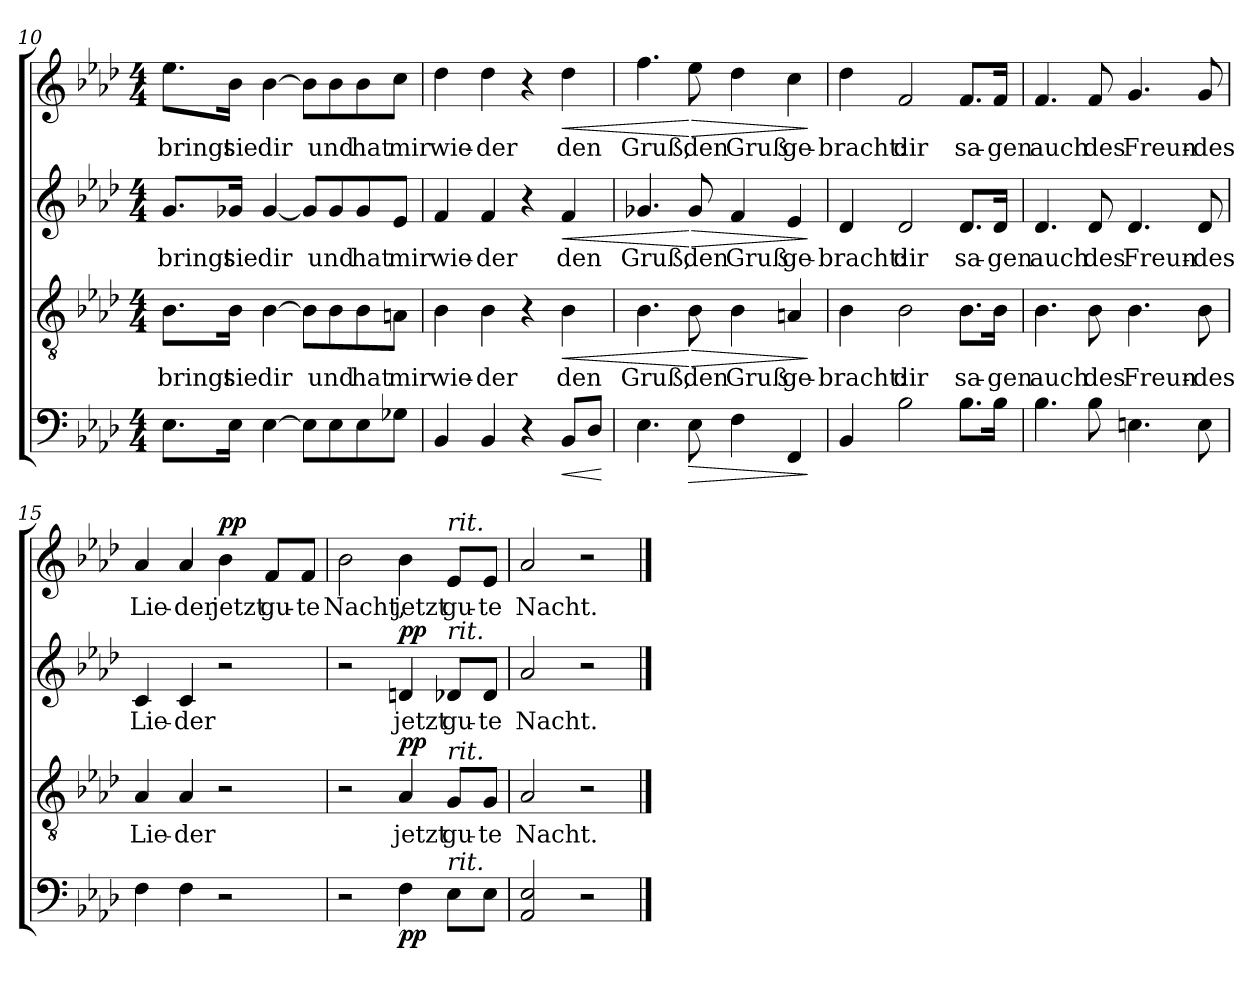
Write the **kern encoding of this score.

**kern	**dynam	**kern	**text	**dynam	**kern	**text	**dynam	**kern	**text	**dynam
*part4	*part4	*part3	*part3	*part3	*part2	*part2	*part2	*part1	*part1	*part1
*staff4	*staff4	*staff3	*staff3	*staff3	*staff2	*staff2	*staff2	*staff1	*staff1	*staff1
*clefF4	*	*clefGv2	*	*	*clefG2	*	*	*clefG2	*	*
*k[b-e-a-d-]	*	*k[b-e-a-d-]	*	*	*k[b-e-a-d-]	*	*	*k[b-e-a-d-]	*	*
*A-:	*	*A-:	*	*	*A-:	*	*	*A-:	*	*
*M4/4	*	*M4/4	*	*	*M4/4	*	*	*M4/4	*	*
=10	=10	=10	=10	=10	=10	=10	=10	=10	=10	=10
!	!	!	!LO:LY:b	!	!	!LO:LY:b	!	!	!LO:LY:b	!
8.E-\L	.	8.B-\L	bringt	.	8.g/L	bringt	.	8.ee-\L	bringt	.
!	!	!	!LO:LY:b	!	!	!LO:LY:b	!	!	!LO:LY:b	!
16E-\Jk	.	16B-\Jk	sie	.	16g-X/Jk	sie	.	16b-\Jk	sie	.
!	!	!	!LO:LY:b	!	!	!LO:LY:b	!	!	!LO:LY:b	!
[4E-\	.	[4B-\	dir	.	[4g-/	dir	.	[4b-\	dir	.
8E-\L]	.	8B-\L]	.	.	8g-/L]	.	.	8b-\L]	.	.
!	!	!	!LO:LY:b	!	!	!LO:LY:b	!	!	!LO:LY:b	!
8E-\	.	8B-\	und	.	8g-/	und	.	8b-\	und	.
!	!	!	!LO:LY:b	!	!	!LO:LY:b	!	!	!LO:LY:b	!
8E-\	.	8B-\	hat	.	8g-/	hat	.	8b-\	hat	.
!	!	!	!LO:LY:b	!	!	!LO:LY:b	!	!	!LO:LY:b	!
8G-X\J	.	8An\J	mir	.	8e-/J	mir	.	8cc\J	mir	.
=11	=11	=11	=11	=11	=11	=11	=11	=11	=11	=11
!	!	!	!LO:LY:b	!	!	!LO:LY:b	!	!	!LO:LY:b	!
4BB-/	.	4B-\	wie-	.	4f/	wie-	.	4dd-\	wie-	.
!	!	!	!LO:LY:b	!	!	!LO:LY:b	!	!	!LO:LY:b	!
4BB-/	.	4B-\	-der	.	4f/	-der	.	4dd-\	-der	.
4r	.	4r	.	.	4r	.	.	4r	.	.
!	!LO:HP:b	!	!LO:LY:b	!LO:HP:b	!	!LO:LY:b	!LO:HP:b	!	!LO:LY:b	!LO:HP:b
8BB-/L	<	4B-\	den	<	4f/	den	<	4dd-\	den	<
8D-/J	.	.	.	.	.	.	.	.	.	.
.	[	.	.	.	.	.	.	.	.	.
=12	=12	=12	=12	=12	=12	=12	=12	=12	=12	=12
!	!	!	!LO:LY:b	!	!	!LO:LY:b	!	!	!LO:LY:b	!
4.E-\	.	4.B-\	Gruß,	.	4.g-X/	Gruß,	.	4.ff\	Gruß,	.
!	!LO:HP:b	!	!LO:LY:b	!LO:HP:n=1:b	!	!LO:LY:b	!LO:HP:n=1:b	!	!LO:LY:b	!LO:HP:n=1:b
8E-\	>	8B-\	den	[ >	8g-/	den	[ >	8ee-\	den	[ >
!	!	!	!LO:LY:b	!	!	!LO:LY:b	!	!	!LO:LY:b	!
4F\	.	4B-\	Gruß	.	4f/	Gruß	.	4dd-\	Gruß	.
!	!	!	!LO:LY:b	!	!	!LO:LY:b	!	!	!LO:LY:b	!
4FF/	.	4An/	ge-	.	4e-/	ge-	.	4cc\	ge-	.
.	]	.	.	]	.	.	]	.	.	]
!!LO:PB:g=z
=13	=13	=13	=13	=13	=13	=13	=13	=13	=13	=13
!	!	!	!LO:LY:b	!	!	!LO:LY:b	!	!	!LO:LY:b	!
4BB-/	.	4B-\	-bracht:	.	4d-/	-bracht:	.	4dd-\	-bracht:	.
!	!	!	!LO:LY:b	!	!	!LO:LY:b	!	!	!LO:LY:b	!
2B-\	.	2B-\	dir	.	2d-/	dir	.	2f/	dir	.
!	!	!	!LO:LY:b	!	!	!LO:LY:b	!	!	!LO:LY:b	!
8.B-\L	.	8.B-\L	sa-	.	8.d-/L	sa-	.	8.f/L	sa-	.
!	!	!	!LO:LY:b	!	!	!LO:LY:b	!	!	!LO:LY:b	!
16B-\Jk	.	16B-\Jk	-gen	.	16d-/Jk	-gen	.	16f/Jk	-gen	.
=14	=14	=14	=14	=14	=14	=14	=14	=14	=14	=14
!	!	!	!LO:LY:b	!	!	!LO:LY:b	!	!	!LO:LY:b	!
4.B-\	.	4.B-\	auch	.	4.d-/	auch	.	4.f/	auch	.
!	!	!	!LO:LY:b	!	!	!LO:LY:b	!	!	!LO:LY:b	!
8B-\	.	8B-\	des	.	8d-/	des	.	8f/	des	.
!	!	!	!LO:LY:b	!	!	!LO:LY:b	!	!	!LO:LY:b	!
4.En\	.	4.B-\	Freun-	.	4.d-/	Freun-	.	4.g/	Freun-	.
!	!	!	!LO:LY:b	!	!	!LO:LY:b	!	!	!LO:LY:b	!
8E\	.	8B-\	-des	.	8d-/	-des	.	8g/	-des	.
=15	=15	=15	=15	=15	=15	=15	=15	=15	=15	=15
!	!	!	!LO:LY:b	!	!	!LO:LY:b	!	!	!LO:LY:b	!
4F\	.	4A-/	Lie-	.	4c/	Lie-	.	4a-/	Lie-	.
!	!	!	!LO:LY:b	!	!	!LO:LY:b	!	!	!LO:LY:b	!
4F\	.	4A-/	-der	.	4c/	-der	.	4a-/	-der	.
!	!	!	!	!	!	!	!	!	!LO:LY:b	!LO:DY:b
2r	.	2r	.	.	2r	.	.	4b-\	jetzt	pp
!	!	!	!	!	!	!	!	!	!LO:LY:b	!
.	.	.	.	.	.	.	.	8f/L	gu-	.
!	!	!	!	!	!	!	!	!	!LO:LY:b	!
.	.	.	.	.	.	.	.	8f/J	-te	.
=16	=16	=16	=16	=16	=16	=16	=16	=16	=16	=16
!	!	!	!	!	!	!	!	!	!LO:LY:b	!
2r	.	2r	.	.	2r	.	.	2b-\	Nacht,	.
!	!LO:DY:b	!	!LO:LY:b	!LO:DY:b	!	!LO:LY:b	!LO:DY:b	!	!LO:LY:b	!
4F\	pp	4A-/	jetzt	pp	4dn/	jetzt	pp	4b-\	jetzt	.
!	!	!	!	!	!	!	!	!LO:TX:a:i:t=rit.	!	!
!	!	!	!	!	!LO:TX:a:i:t=rit.	!	!	!	!	!
!	!	!LO:TX:a:i:t=rit.	!	!	!	!	!	!	!	!
!LO:TX:a:i:t=rit.	!	!	!	!	!	!	!	!	!	!
!	!	!	!LO:LY:b	!	!	!LO:LY:b	!	!	!LO:LY:b	!
8E-\L	.	8G/L	gu-	.	8d-X/L	gu-	.	8e-/L	gu-	.
!	!	!	!LO:LY:b	!	!	!LO:LY:b	!	!	!LO:LY:b	!
8E-\J	.	8G/J	-te	.	8d-/J	-te	.	8e-/J	-te	.
=17	=17	=17	=17	=17	=17	=17	=17	=17	=17	=17
!	!	!	!LO:LY:b	!	!	!LO:LY:b	!	!	!LO:LY:b	!
2AA-/ 2E-/	.	2A-/	Nacht.	.	2a-/	Nacht.	.	2a-/	Nacht.	.
2r	.	2r	.	.	2r	.	.	2r	.	.
==	==	==	==	==	==	==	==	==	==	==
*-	*-	*-	*-	*-	*-	*-	*-	*-	*-	*-
